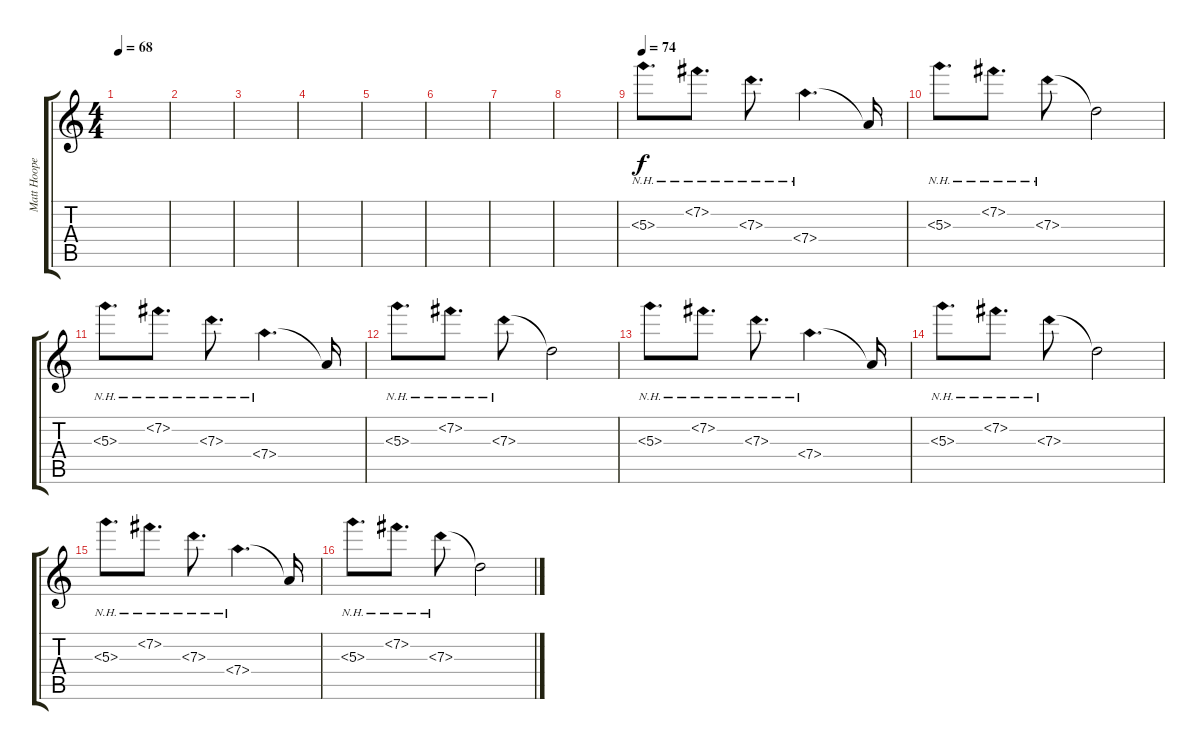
\track ("Matt Hoopes - Electric Guitar" "Matt Hoope") {instrument distortionguitar}
\staff {score tabs}
\tuning (E4 B3 G3 D3 A2 E2) {hide}
\ts (4 4)
\tempo 68
\clef g2
\ks c
|
|
|
|
|
|
|
|
\tempo 74
5.3{nh}.8{d} 7.2{nh}.8{d} 7.3{nh}.8{d} 7.4{nh}.4{d} 7.4{t}.16 |
5.3{nh}.8{d} 7.2{nh}.8{d} 7.3{nh}.8 7.3{t}.2 |
5.3{nh}.8{d} 7.2{nh}.8{d} 7.3{nh}.8{d} 7.4{nh}.4{d} 7.4{t}.16 |
5.3{nh}.8{d} 7.2{nh}.8{d} 7.3{nh}.8 7.3{t}.2 |
5.3{nh}.8{d} 7.2{nh}.8{d} 7.3{nh}.8{d} 7.4{nh}.4{d} 7.4{t}.16 |
5.3{nh}.8{d} 7.2{nh}.8{d} 7.3{nh}.8 7.3{t}.2 |
5.3{nh}.8{d} 7.2{nh}.8{d} 7.3{nh}.8{d} 7.4{nh}.4{d} 7.4{t}.16 |
5.3{nh}.8{d} 7.2{nh}.8{d} 7.3{nh}.8 7.3{t}.2
